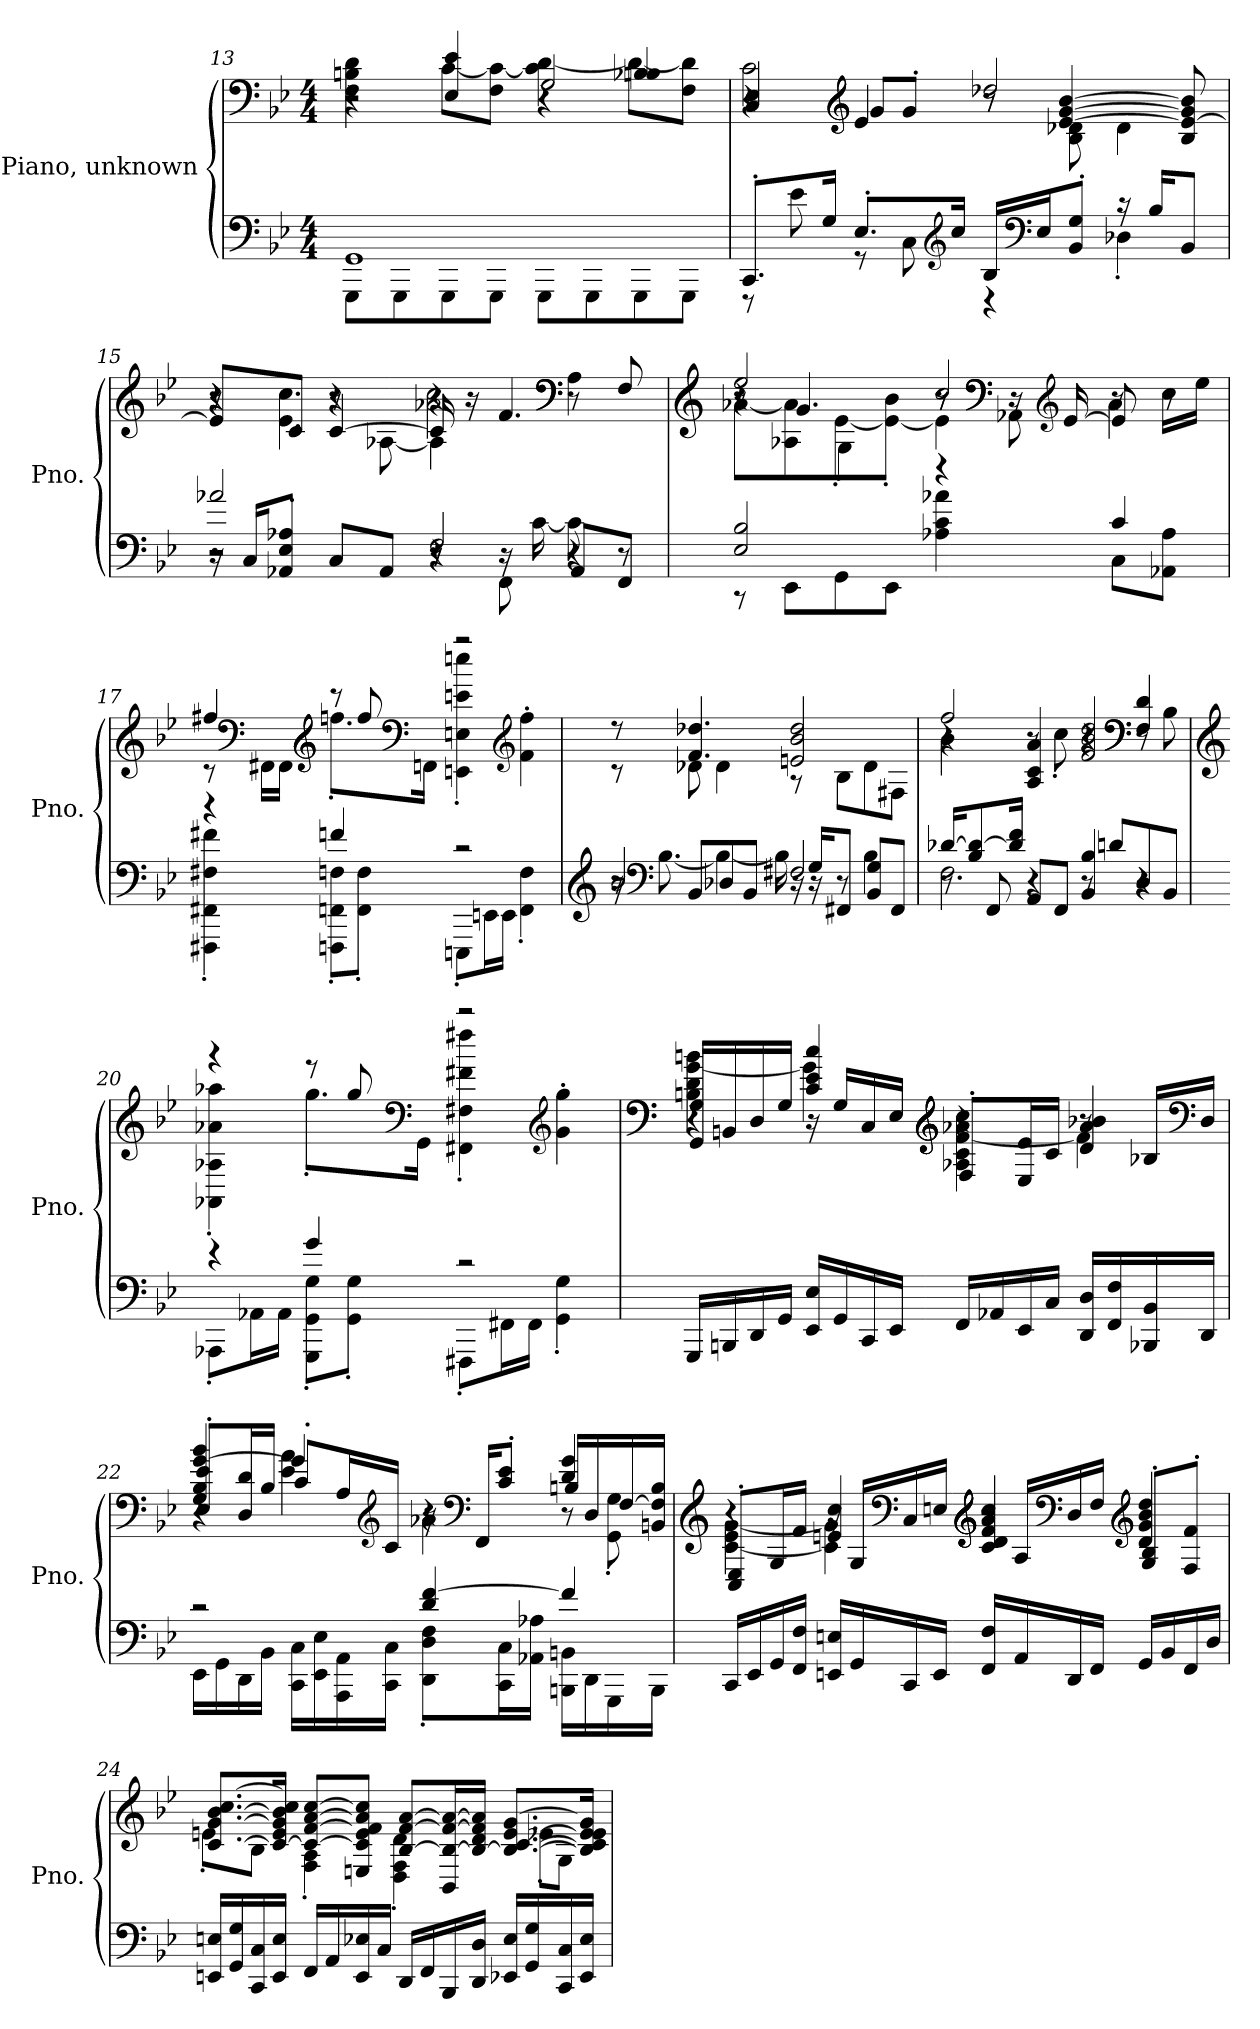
**kern	**kern
*part1	*part1
*staff2	*staff1
*I"Piano, unknown	*
*I'Pno.	*
*clefF4	*clefF4
*k[b-e-]	*k[b-e-]
*M4/4	*M4/4
=13	=13
*^	*^
*	*	*	*^
1GG	8GGG\L	2r	4F\ 4Bn\ 4d\	4r
.	8GGG\	.	.	.
.	8GGG\	.	[8c\L	4E-/ 4e-/
.	8GGG\J	.	8F\ 8c\_J	.
.	8GGG\L	4r	4c\] [4d\	2G/
.	8GGG\	.	.	.
.	8GGG\	4B-X/ 4Bn/	8d\L_	.
.	8GGG\J	.	8F\ 8d\]J	.
!!LO:LB:g=z	!!	!!
=14	=14	=14	=14	=14
8.CC'/L	8r	4r	2c\	4C/ 4E-/
.	8e-\	.	.	.
16G/Jk	.	.	.	.
*	*	*clefG2	*	*
8.E-'/L	8r	4e-/	.	8g/L
.	8C\	.	.	8g'/J
*clefG2	*	*	*	*
16cc/Jk	.	.	.	.
16B-/LL	4r	2dd-X/	8r	8r
*clefF4	*	*	*	*
16E-/J	.	.	.	.
8BB-/' 8G/'J	.	.	8B-\ 8d-X\	[4e-/ [4g/ [4b-/
16r	4D-X'\	.	4d-\	.
16B-/KL	.	.	.	.
8BB-/J	.	.	.	8B-/ 8e-/_ 8g/] 8b-/]
=15	=15	=15	=15	=15
*^	*^	*	*	*^
2a-X/	2r	16r	2r	4r	8r	8e-/L]	4r
.	.	16C/KL	.	.	.	.	.
.	.	8AA-X/' 8E-/' 8A-X/'J	.	.	4.e-\ 4.cc\	8c/J	.
.	.	8C/L	.	[4c/	.	4r	8r
.	.	8AA-/J	.	.	.	.	[8A-X\
2F/	8r	4r	8r	16c/]	2a-X\ 2cc\	4r	4A-\]
.	.	.	.	16r	.	.	.
.	16r	.	8FF\	4.f/	.	.	.
.	[16c\	.	.	.	.	.	.
*	*	*	*	*clefF4	*	*	*
.	8c\]	8AA-/L	4r	.	.	8r	4A-\
.	8r	8FF/J	.	.	.	8F/	.
*v	*v	*v	*v	*	*	*	*
!!LO:PB:g=z	!!	!!	!!
=16	=16	=16	=16	=16
*	*clefG2	*	*	*
*^	*	*	*	*
2E-/ 2B-/	8r	2ee-/	[8a-X\L	8r	4r
.	8EE-\L	.	8A-X\ 8a-\]	4.g/	.
.	8GG\	.	[8e-'\	.	4G'\
.	8EE-\J	.	8e-\_' 8b-\'J	.	.
4r	4A-X\ 4c\ 4a-X\	2cc/	4e-\]	8r	8r
*	*	*clefF4	*	*	*
.	.	.	.	16r	8AA-X\
*	*	*clefG2	*	*	*
.	.	.	.	[16e-/	.
4c/	8C\L	.	8r	8e-/]	4a-\
.	8AA-X\ 8A-\J	.	16cc\LL	8r	.
.	.	.	16ee-\JJ	.	.
*	*	*	*v	*v	*v
=17	=17	=17	=17
4r	4FFF#X\' 4FF#X\' 4F#X\' 4f#X\'	4ff#X/	8r
*	*	*clefF4	*
.	.	.	16FF#X\LL
.	.	.	16FF#\JJ
*	*	*clefG2	*
4fn/	8FFFn\' 8FFn\' 8Fn\'L	8r	8.ffn'\L
.	8FF\' 8F\'J	8ff/	.
*	*	*clefF4	*
.	.	.	16FFn\Jk
2r	8EEEn'\L	2r	4EEn\' 4En\' 4en\' 4een\'
.	16EEn\L	.	.
.	16EE\JJ	.	.
*	*	*clefG2	*
.	4FF\' 4F\'	.	4f\' 4ff\'
*v	*v	*	*
!!LO:LB:g=z	!!
=18	=18	=18
*clefG2	*	*
*^	*	*
*	*^	*	*
2b-/	16r	8r	8r	8r
*clefF4	*	*	*	*
.	[8.B-\	.	.	.
.	.	8BB-/L	4.f/ 4.dd-X/	8d-X\
.	4B-\_	8D-X/	.	4d-\
.	.	8BB-/J	.	.
2F#X/	16B-\]	16r	2en/ 2b-/ 2dd-/	8r
.	16r	16G/KL	.	.
.	8r	8FF#X/J	.	8B-\L
.	4B-\	8BB-/ 8G/L	.	8d-\
.	.	8FF#/J	.	8F#X\J
=19	=19	=19	=19	=19
*	*	*	*	*^
[16d-X/KL	2.F\	8r	2ff/	4b-\	4r
8B-/ 8d-/_	.	.	.	.	.
.	.	8FF/	.	.	.
16d-/] 16f/Jk	.	.	.	.	.
8AA/L	.	4r	.	8r	4A/ 4c/ 4a/
8FF/J	.	.	.	8cc'\	.
8r	.	4BB-/ 4B-/	2f/ 2b-/ 2dd/	4r	4r
8dn/L	.	.	.	.	.
*	*	*	*clefF4	*	*
8D/	4r	4r	.	8r	4F/ 4d/
8BB-/J	.	.	.	8B-\	.
*v	*v	*v	*	*	*
*	*v	*v	*v
!!LO:LB:g=z
=20	=20
*	*clefG2
*^	*^
4r	8AAA-X'\L	4r	4AA-X\' 4A-X\' 4a-X\' 4aa-X\'
.	16AA-X\L	.	.
.	16AA-\JJ	.	.
4g/	8GGG\' 8GG\' 8G\'L	8r	8.gg'\L
.	8GG\' 8G\'J	8gg/	.
*	*	*clefF4	*
.	.	.	16GG\Jk
2r	8FFF#X'\L	2r	4FF#X\' 4F#X\' 4f#X\' 4ff#X\'
.	16FF#X\L	.	.
.	16FF#\JJ	.	.
*	*	*clefG2	*
.	4GG\' 4G\'	.	4g\' 4gg\'
*v	*v	*	*
*	*v	*v
=21	=21
*	*clefF4
*	*^
*	*	*^
16GGG/LL	4r	4Bn\ 4d\ [4g\ 4bn\	16GG/ 16G/LL
16BBBn/	.	.	16BBn/
16DD/	.	.	16D/
16GG/JJ	.	.	16G/JJ
16EE-/ 16E-/LL	4c/ 4e-/ 4cc/	4g\]	16r
16GG/	.	.	16G/LL
16CC/	.	.	16C/
16EE-/JJ	.	.	16E-/JJ
*	*clefG2	*	*
16FF/LL	4r	4A-X\ 4c\ [4f\ 4a-X\ 4cc\	8F'/L
16AA-X/	.	.	.
16EE-/	.	.	16E-/ 16e-/L
16C/JJ	.	.	16c/JJ
16DD/ 16D/LL	4d/ 4a-/ 4b-X/	4f\]	8r
16FF/ 16F/	.	.	.
16BBB-X/ 16BB-/	.	.	16B-X/LL
*	*clefF4	*	*
16DD/JJ	.	.	16D/JJ
!!LO:LB:g=z	!!	!!
=22	=22	=22	=22
*^	*	*	*
2r	16EE-\LL	4G/ 4B-/ [4g/ 4b-/	4r	8E-/' 8e-/'L
.	16GG\	.	.	.
.	16DD\	.	.	16D/ 16d/L
.	16BB-\JJ	.	.	16B-/JJ
.	16CC\ 16C\LL	4g/]	4e-\ 4a\	8c'/L
.	16EE-\ 16E-\	.	.	.
.	16AAA\ 16AA\	.	.	16A/L
*	*	*clefG2	*	*
.	16CC\ 16C\JJ	.	.	16c/JJ
4d/ [4f/	8DD\' 8D\' 8F\'L	4r	4a-X\	16r
*	*	*clefF4	*	*
.	.	.	.	16FF/KL
.	16CC\ 16C\L	.	.	8c/' 8e-/'J
.	16AA-X\ 16A-X\JJ	.	.	.
4f/]	16BBBn\ 16BBn\LL	4d/ 4g/	8r	16Bn/LL
.	16DD\	.	.	16D/
.	16GGG\	.	8GG\' 8G\'	[16F/
.	16BBB\JJ	.	.	16BBn/ 16F/] 16B/JJ
*v	*v	*	*	*
!!LO:LB:g=z	!!	!!
=23	=23	=23	=23
*	*clefG2	*	*
16CC/LL	4r	[4c\ 4e-\ [4g\	8C/' 8E-/'L
16EE-/	.	.	.
16GG/	.	.	16G/L
16FF/ 16F/JJ	.	.	16f/JJ
16EEn/ 16En/LL	4en/ 4cc/	4c\] 4g\]	16r
16GG/	.	.	16G/LL
*	*clefF4	*	*
16CC/	.	.	16C/
16EE/JJ	.	.	16En/JJ
*	*clefG2	*	*
16FF/ 16F/LL	4c/ 4d/ 4f/ 4a/ 4cc/	2r	16r
16AA/	.	.	16A/LL
*	*clefF4	*	*
16DD/	.	.	16D/
16FF/JJ	.	.	16F/JJ
*	*clefG2	*	*
16GG/LL	4d/ 4g/ 4b-/ 4dd/	.	8G/' 8B-/'L
16BB-/	.	.	.
16FF/	.	.	8F/' 8f/'J
16D/JJ	.	.	.
*	*	*v	*v
!!LO:LB:g=z
=24	=24	=24
16EEn/ 16En/LL	[8.c/ [8.g/ [8.b-/ [8.cc/L	8en'\L
16GG/ 16G/	.	.
16CC/ 16C/	.	8B-\J
16EE/ 16E/JJ	16c/_ 16e/ 16g/] 16b-/] 16cc/]Jk	.
16FF/LL	8c/_ [8f/ [8a/ [8cc/L	4F\' 4A\'
16AA/	.	.
16EE/ 16E-X/	8En/ 8c/] 8e/ 8f/] 8a/] 8cc/]J	.
16C/JJ	.	.
16DD/LL	[8B-/ [8f/ [8a/L	4D\' 4F\' 4d\'
16FF/	.	.
16BBB-/	16BB-/ 16B-/_ 16f/_ 16a/_L	.
16DD/ 16D/JJ	16B-/_ 16d/ 16f/] 16a/]JJ	.
16EE-X/ 16E-/LL	8.B-/_ [8.c/ [8.e/ [8.g/L	8e-X'\L
16GG/ 16G/	.	.
16CC/ 16C/	.	8G\J
16EE-/ 16E-/JJ	16B-/] 16c/] 16e-/ 16e/] 16g/]Jk	.
*	*v	*v
=	=
*-	*-
